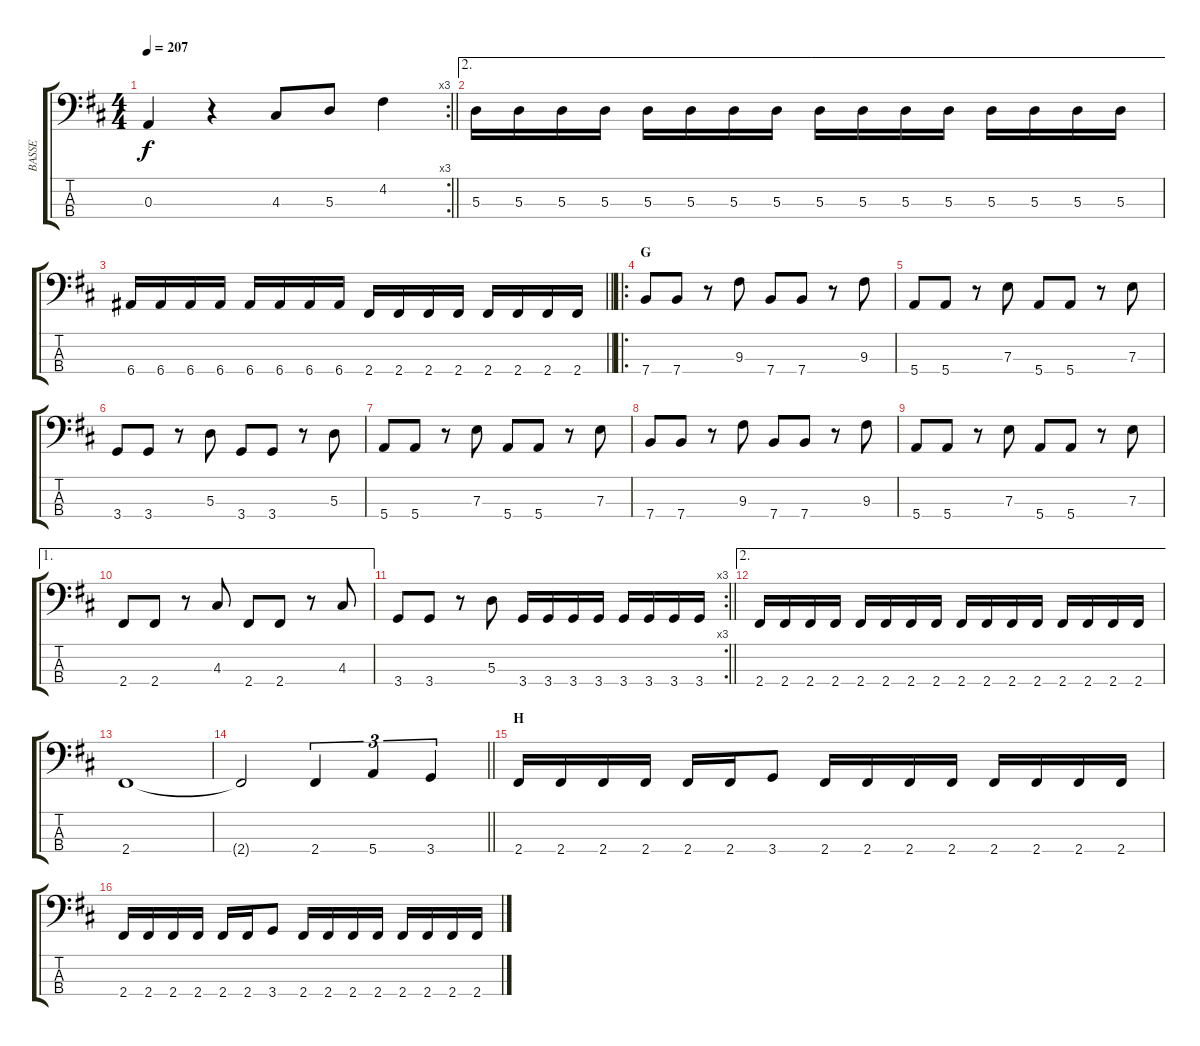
\track ("BASSE" "BASSE") {instrument electricbasspick}
\staff {score tabs}
\tuning (G2 D2 A1 E1) {hide}
\rc 3
\ts (4 4)
\tempo 207
\clef f4
\barLineRight lightlight
\ks d
0.3.4{dy f} r.4 4.3.8 5.3.8 4.2.4 |
\ae 2
5.3.16 5.3.16 5.3.16 5.3.16 5.3.16 5.3.16 5.3.16 5.3.16 5.3.16 5.3.16 5.3.16 5.3.16 5.3.16 5.3.16 5.3.16 5.3.16 |
\barLineRight lightlight
6.4.16 6.4.16 6.4.16 6.4.16 6.4.16 6.4.16 6.4.16 6.4.16 2.4.16 2.4.16 2.4.16 2.4.16 2.4.16 2.4.16 2.4.16 2.4.16 |
\ro
\section ("" "G")
7.4.8 7.4.8 r.8 9.3.8 7.4.8 7.4.8 r.8 9.3.8 |
5.4.8 5.4.8 r.8 7.3.8 5.4.8 5.4.8 r.8 7.3.8 |
3.4.8 3.4.8 r.8 5.3.8 3.4.8 3.4.8 r.8 5.3.8 |
5.4.8 5.4.8 r.8 7.3.8 5.4.8 5.4.8 r.8 7.3.8 |
7.4.8 7.4.8 r.8 9.3.8 7.4.8 7.4.8 r.8 9.3.8 |
5.4.8 5.4.8 r.8 7.3.8 5.4.8 5.4.8 r.8 7.3.8 |
\ae 1
2.4.8 2.4.8 r.8 4.3.8 2.4.8 2.4.8 r.8 4.3.8 |
\rc 3
\barLineRight lightlight
3.4.8 3.4.8 r.8 5.3.8 3.4.16 3.4.16 3.4.16 3.4.16 3.4.16 3.4.16 3.4.16 3.4.16 |
\ae 2
2.4.16 2.4.16 2.4.16 2.4.16 2.4.16 2.4.16 2.4.16 2.4.16 2.4.16 2.4.16 2.4.16 2.4.16 2.4.16 2.4.16 2.4.16 2.4.16 |
2.4.1 |
\barLineRight lightlight
2.4{t}.2 2.4.4{tu (3 2)} 5.4.4{tu (3 2)} 3.4.4{tu (3 2)} |
\section ("" "H")
2.4.16 2.4.16 2.4.16 2.4.16 2.4.16 2.4.16 3.4.8 2.4.16 2.4.16 2.4.16 2.4.16 2.4.16 2.4.16 2.4.16 2.4.16 |
2.4.16 2.4.16 2.4.16 2.4.16 2.4.16 2.4.16 3.4.8 2.4.16 2.4.16 2.4.16 2.4.16 2.4.16 2.4.16 2.4.16 2.4.16
